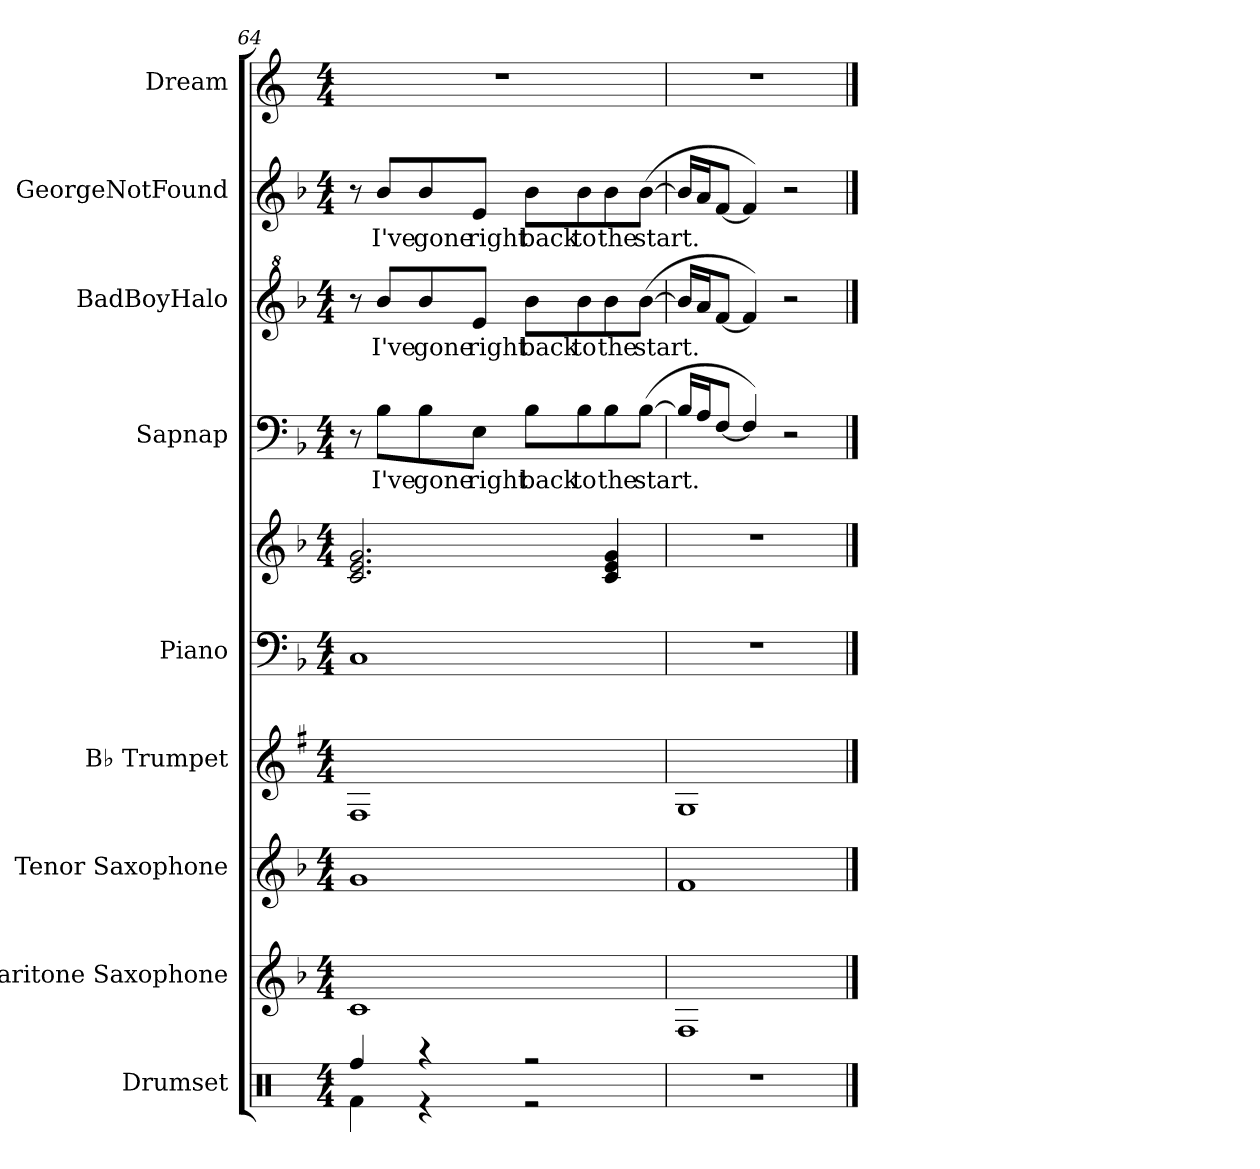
**kern	**kern	**kern	**kern	**kern	**kern	**kern	**text	**kern	**text	**kern	**text	**kern
*part9	*part8	*part7	*part6	*part5	*part5	*part4	*part4	*part3	*part3	*part2	*part2	*part1
*staff10	*staff9	*staff8	*staff7	*staff6	*staff5	*staff4	*staff4	*staff3	*staff3	*staff2	*staff2	*staff1
*I"Drumset	*I"Baritone Saxophone	*I"Tenor Saxophone	*I"B♭ Trumpet	*I"Piano	*	*I"Sapnap	*	*I"BadBoyHalo	*	*I"GeorgeNotFound	*	*I"Dream
*I'D. Set	*I'Bar. Sax.	*I'T. Sax.	*I'B♭ Tpt.	*I'Pno.	*	*I'Sp.N.	*	*I'B.B.H.	*	*I'G.N.F.	*	*I'Dr.
*clefX	*clefG2	*clefG2	*clefG2	*clefF4	*clefG2	*clefF4	*	*clefG^2	*	*clefG2	*	*clefG2
*	*ITrd12c21	*ITrd8c14	*ITrd1c2	*	*	*	*	*	*	*ITrd8c14	*	*ITrd4c7
*k[]	*k[b-]	*k[b-]	*k[b-]	*k[b-]	*k[b-]	*k[b-]	*	*k[b-]	*	*k[b-]	*	*k[b-]
*M4/4	*M4/4	*M4/4	*M4/4	*M4/4	*M4/4	*M4/4	*	*M4/4	*	*M4/4	*	*M4/4
=64	=64	=64	=64	=64	=64	=64	=64	=64	=64	=64	=64	=64
*^	*	*	*	*	*	*	*	*	*	*	*	*
4Rff/	4Rf\	1C	1G	1E	1C	2.c/ 2.e/ 2.g/	8r	.	8r	.	8r	.	1r
!	!	!	!	!	!	!	!	!LO:LY:b	!	!LO:LY:b	!	!LO:LY:b	!
.	.	.	.	.	.	.	8B-\L	I've	8bb-/L	I've	8B-/L	I've	.
!	!	!	!	!	!	!	!	!LO:LY:b	!	!LO:LY:b	!	!LO:LY:b	!
4r	4r	.	.	.	.	.	8B-\	gone	8bb-/	gone	8B-/	gone	.
!	!	!	!	!	!	!	!	!LO:LY:b	!	!LO:LY:b	!	!LO:LY:b	!
.	.	.	.	.	.	.	8E\J	right	8ee/J	right	8E/J	right	.
!	!	!	!	!	!	!	!	!LO:LY:b	!	!LO:LY:b	!	!LO:LY:b	!
2r	2r	.	.	.	.	.	8B-\L	back	8bb-\L	back	8B-\L	back	.
!	!	!	!	!	!	!	!	!LO:LY:b	!	!LO:LY:b	!	!LO:LY:b	!
.	.	.	.	.	.	.	8B-\	to	8bb-\	to	8B-\	to	.
!	!	!	!	!	!	!	!	!LO:LY:b	!	!LO:LY:b	!	!LO:LY:b	!
.	.	.	.	.	.	4c/ 4e/ 4g/	8B-\	the	8bb-\	the	8B-\	the	.
!	!	!	!	!	!	!	!	!LO:LY:b	!	!LO:LY:b	!	!LO:LY:b	!
.	.	.	.	.	.	.	(>[8B-\J	start.	(>[8bb-\J	start.	(>[8B-\J	start.	.
*v	*v	*	*	*	*	*	*	*	*	*	*	*	*
=65	=65	=65	=65	=65	=65	=65	=65	=65	=65	=65	=65	=65
1r	1FF	1F	1F	1r	1r	16B-/LL]	.	16bb-/LL]	.	16B-/LL]	.	1r
.	.	.	.	.	.	16A/J	.	16aa/J	.	16A/J	.	.
.	.	.	.	.	.	[8F/J	.	[8ff/J	.	[8F/J	.	.
.	.	.	.	.	.	4F/])	.	4ff/])	.	4F/])	.	.
.	.	.	.	.	.	2r	.	2r	.	2r	.	.
==	==	==	==	==	==	==	==	==	==	==	==	==
*-	*-	*-	*-	*-	*-	*-	*-	*-	*-	*-	*-	*-
